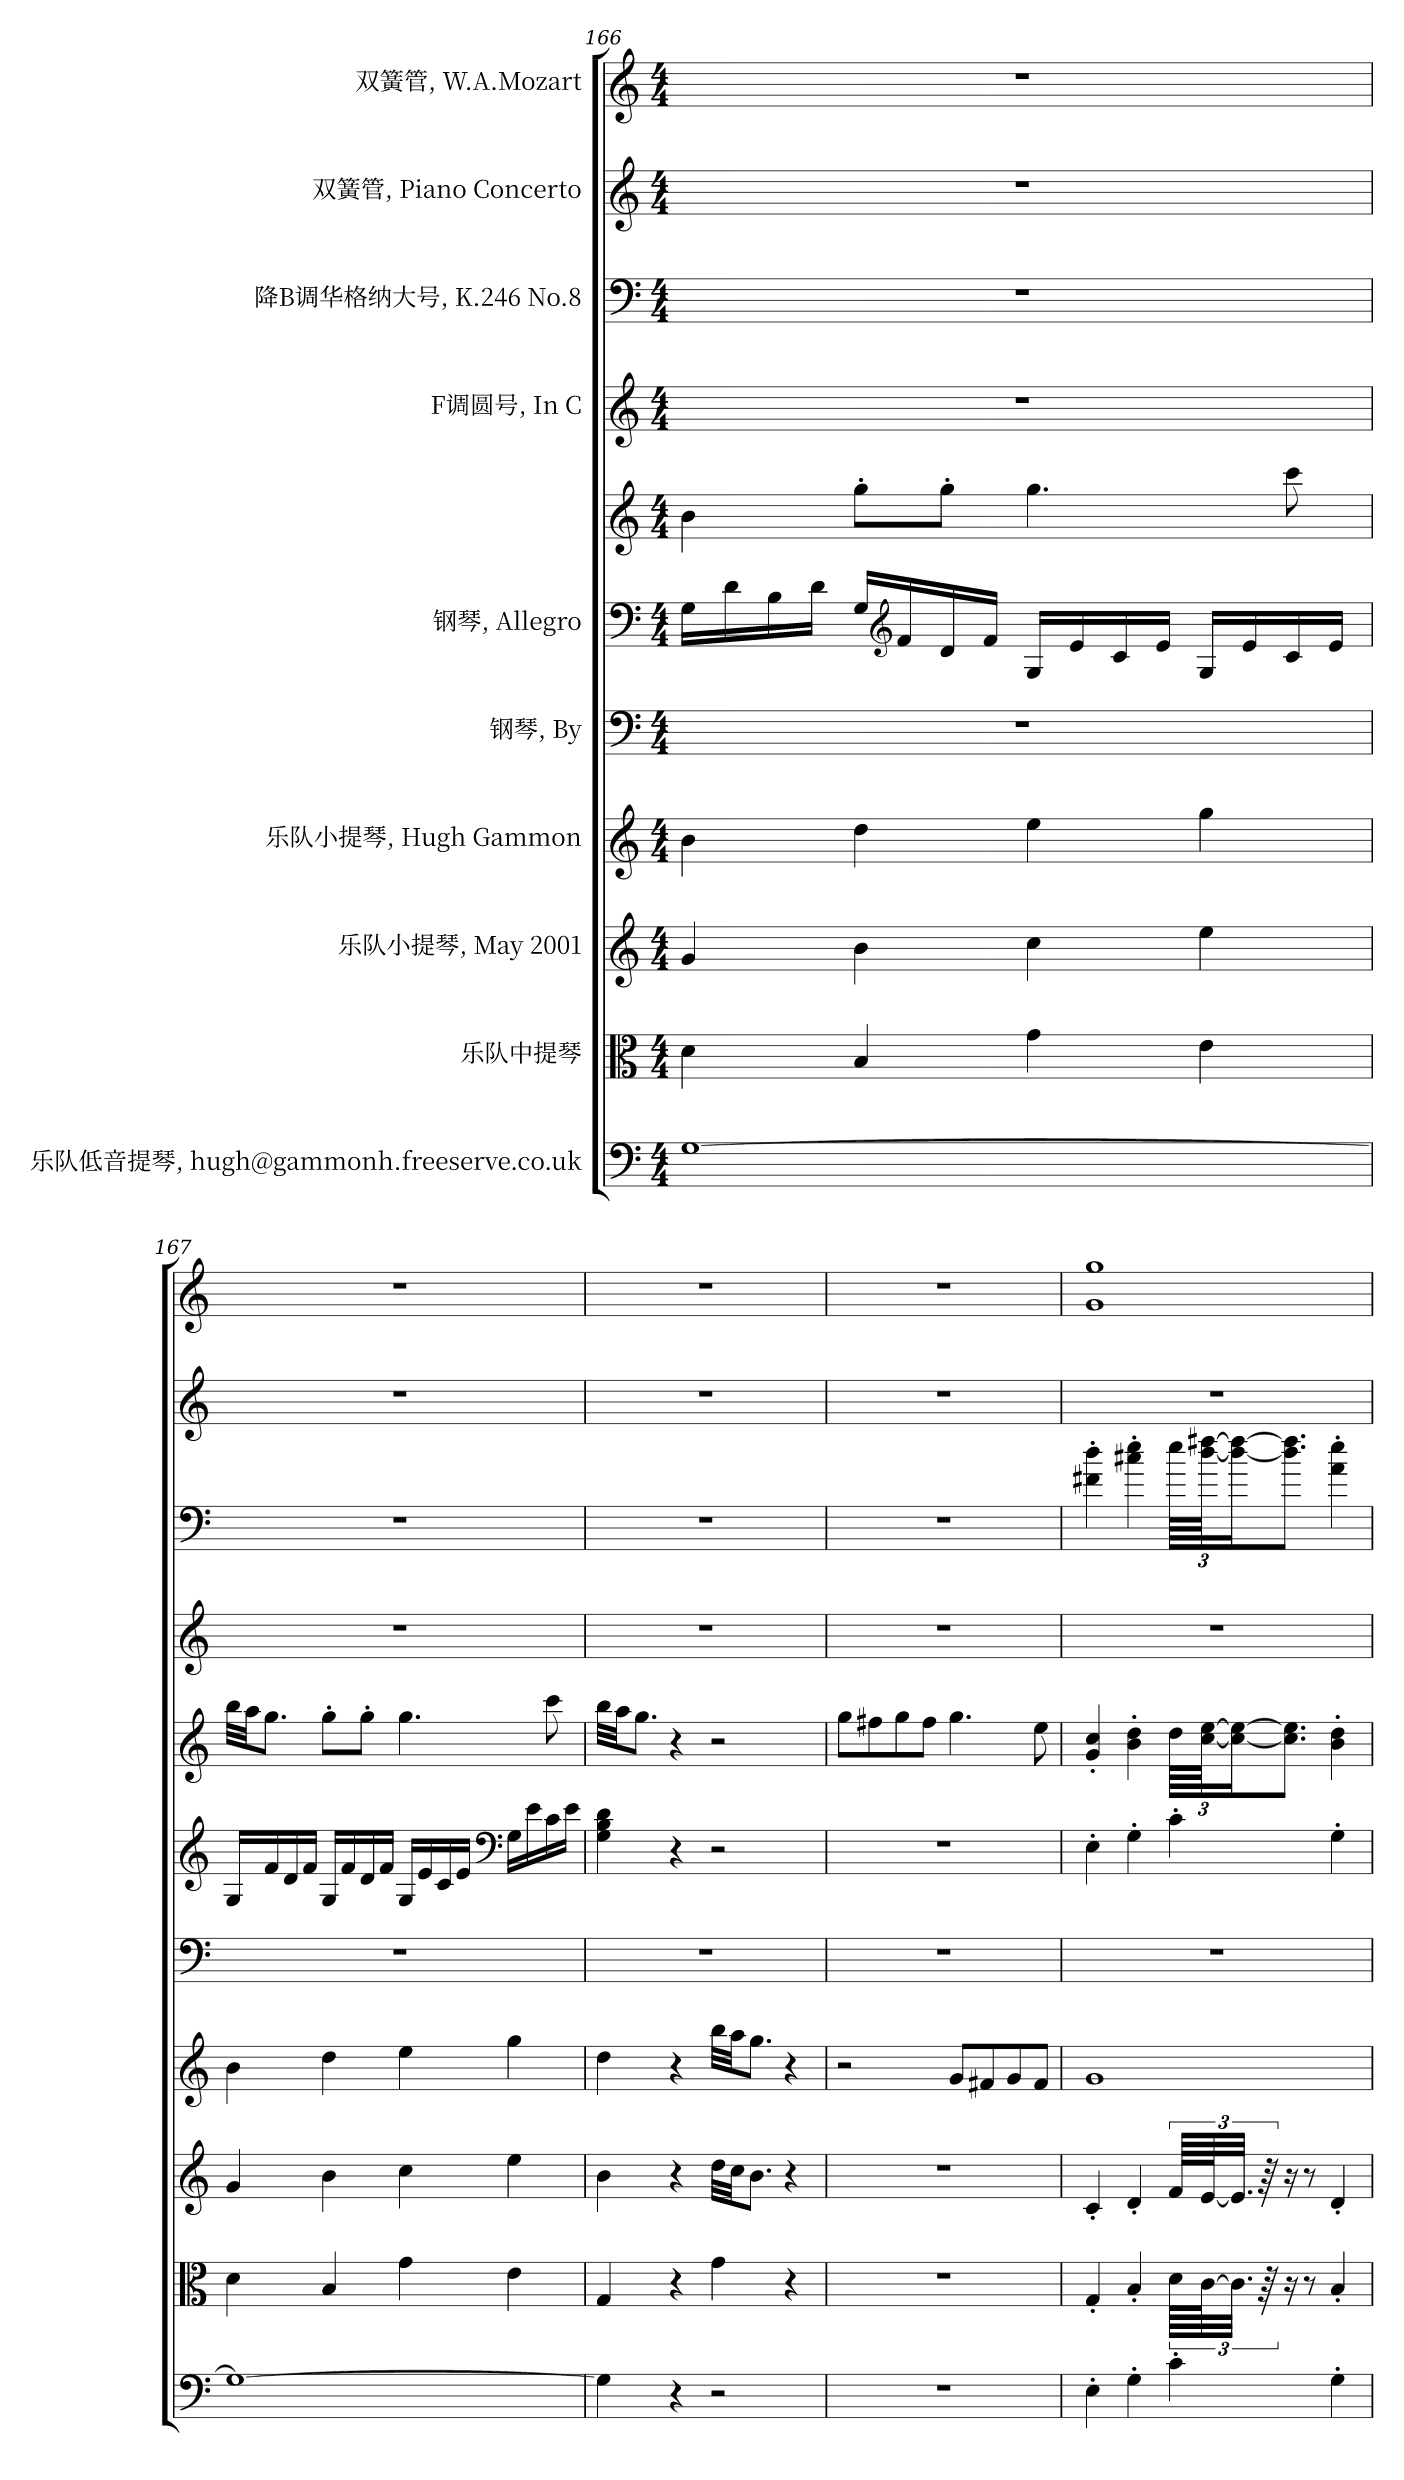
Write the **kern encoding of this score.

**kern	**kern	**kern	**kern	**kern	**kern	**kern	**kern	**kern	**kern	**kern
*part10	*part9	*part8	*part7	*part6	*part5	*part5	*part4	*part3	*part2	*part1
*staff11	*staff10	*staff9	*staff8	*staff7	*staff6	*staff5	*staff4	*staff3	*staff2	*staff1
*I"乐队低音提琴, hugh@gammonh.freeserve.co.uk	*I"乐队中提琴	*I"乐队小提琴, May 2001	*I"乐队小提琴, Hugh Gammon	*I"钢琴,       By	*I"钢琴, Allegro	*	*I"F调圆号, In C	*I"降B调华格纳大号, K.246 No.8	*I"双簧管, Piano Concerto	*I"双簧管, W.A.Mozart
!!LO:PB:g=z
*clefF4	*clefC3	*clefG2	*clefG2	*clefF4	*clefF4	*clefG2	*clefG2	*clefF4	*clefG2	*clefG2
*ITrd7c12	*	*	*	*	*	*	*ITrd4c7	*ITrd1c2	*	*
*k[]	*k[]	*k[]	*k[]	*k[]	*k[]	*k[]	*k[b-]	*k[b-e-]	*k[]	*k[]
*M4/4	*M4/4	*M4/4	*M4/4	*M4/4	*M4/4	*M4/4	*M4/4	*M4/4	*M4/4	*M4/4
=166	=166	=166	=166	=166	=166	=166	=166	=166	=166	=166
[1GG	4d\	4g/	4b\	1r	16G\LL	4b\	1r	1r	1r	1r
.	.	.	.	.	16d\	.	.	.	.	.
.	.	.	.	.	16B\	.	.	.	.	.
.	.	.	.	.	16d\JJ	.	.	.	.	.
.	4B/	4b\	4dd\	.	16G/LL	8gg'\L	.	.	.	.
*	*	*	*	*	*clefG2	*	*	*	*	*
.	.	.	.	.	16f/	.	.	.	.	.
.	.	.	.	.	16d/	8gg'\J	.	.	.	.
.	.	.	.	.	16f/JJ	.	.	.	.	.
.	4g\	4cc\	4ee\	.	16G/LL	4.gg\	.	.	.	.
.	.	.	.	.	16e/	.	.	.	.	.
.	.	.	.	.	16c/	.	.	.	.	.
.	.	.	.	.	16e/JJ	.	.	.	.	.
.	4e\	4ee\	4gg\	.	16G/LL	.	.	.	.	.
.	.	.	.	.	16e/	.	.	.	.	.
.	.	.	.	.	16c/	8ccc\	.	.	.	.
.	.	.	.	.	16e/JJ	.	.	.	.	.
=167	=167	=167	=167	=167	=167	=167	=167	=167	=167	=167
1GG_	4d\	4g/	4b\	1r	16G/LL	32bb\LLL	1r	1r	1r	1r
.	.	.	.	.	.	32aa\JJ	.	.	.	.
.	.	.	.	.	16f/	8.gg\J	.	.	.	.
.	.	.	.	.	16d/	.	.	.	.	.
.	.	.	.	.	16f/JJ	.	.	.	.	.
.	4B/	4b\	4dd\	.	16G/LL	8gg'\L	.	.	.	.
.	.	.	.	.	16f/	.	.	.	.	.
.	.	.	.	.	16d/	8gg'\J	.	.	.	.
.	.	.	.	.	16f/JJ	.	.	.	.	.
.	4g\	4cc\	4ee\	.	16G/LL	4.gg\	.	.	.	.
.	.	.	.	.	16e/	.	.	.	.	.
.	.	.	.	.	16c/	.	.	.	.	.
.	.	.	.	.	16e/JJ	.	.	.	.	.
*	*	*	*	*	*clefF4	*	*	*	*	*
.	4e\	4ee\	4gg\	.	16G\LL	.	.	.	.	.
.	.	.	.	.	16e\	.	.	.	.	.
.	.	.	.	.	16c\	8ccc\	.	.	.	.
.	.	.	.	.	16e\JJ	.	.	.	.	.
!!LO:PB:g=z
=168	=168	=168	=168	=168	=168	=168	=168	=168	=168	=168
4GG\]	4G/	4b\	4dd\	1r	4G\ 4B\ 4d\	32bb\LLL	1r	1r	1r	1r
.	.	.	.	.	.	32aa\JJ	.	.	.	.
.	.	.	.	.	.	8.gg\J	.	.	.	.
4r	4r	4r	4r	.	4r	4r	.	.	.	.
2r	4g\	32dd\LLL	32bb\LLL	.	2r	2r	.	.	.	.
.	.	32cc\JJ	32aa\JJ	.	.	.	.	.	.	.
.	.	8.b\J	8.gg\J	.	.	.	.	.	.	.
.	4r	4r	4r	.	.	.	.	.	.	.
=169	=169	=169	=169	=169	=169	=169	=169	=169	=169	=169
1r	1r	1r	2r	1r	1r	8gg\L	1r	1r	1r	1r
.	.	.	.	.	.	8ff#X\	.	.	.	.
.	.	.	.	.	.	8gg\	.	.	.	.
.	.	.	.	.	.	8ff#\J	.	.	.	.
.	.	.	8g/L	.	.	4.gg\	.	.	.	.
.	.	.	8f#X/	.	.	.	.	.	.	.
.	.	.	8g/	.	.	.	.	.	.	.
.	.	.	8f#/J	.	.	8ee\	.	.	.	.
=170	=170	=170	=170	=170	=170	=170	=170	=170	=170	=170
4EE'\	4G'/	4c'/	1g	1r	4E'\	4g/' 4cc/'	1r	4en\' 4cc\'	1r	1g 1gg
4GG'\	4B'/	4d'/	.	.	4G'\	4b\' 4dd\'	.	4bn\' 4dd\'	.	.
*	*	*	*	*	*	*Xbrackettup	*	*Xbrackettup	*	*
4C'\	96d\LLLL	96f/LLLL	.	.	4c'\	96dd\LLLL	.	96dd\LLLL	.	.
.	[96c\J	[96e/J	.	.	.	[96cc\ [96ee\JJ	.	[96cc\ [96een\JJ	.	.
.	48.c\JJJ]	48.e/JJJ]	.	.	.	24cc\_ 24ee\_J	.	24cc\_ 24ee\_J	.	.
.	96r	96r	.	.	.	.	.	.	.	.
.	16r	16r	.	.	.	8.cc\] 8.ee\]J	.	8.cc\] 8.ee\]J	.	.
.	8r	8r	.	.	.	.	.	.	.	.
4GG'\	4B'/	4d'/	.	.	4G'\	4b\' 4dd\'	.	4g\' 4dd\'	.	.
=	=	=	=	=	=	=	=	=	=	=
*-	*-	*-	*-	*-	*-	*-	*-	*-	*-	*-
